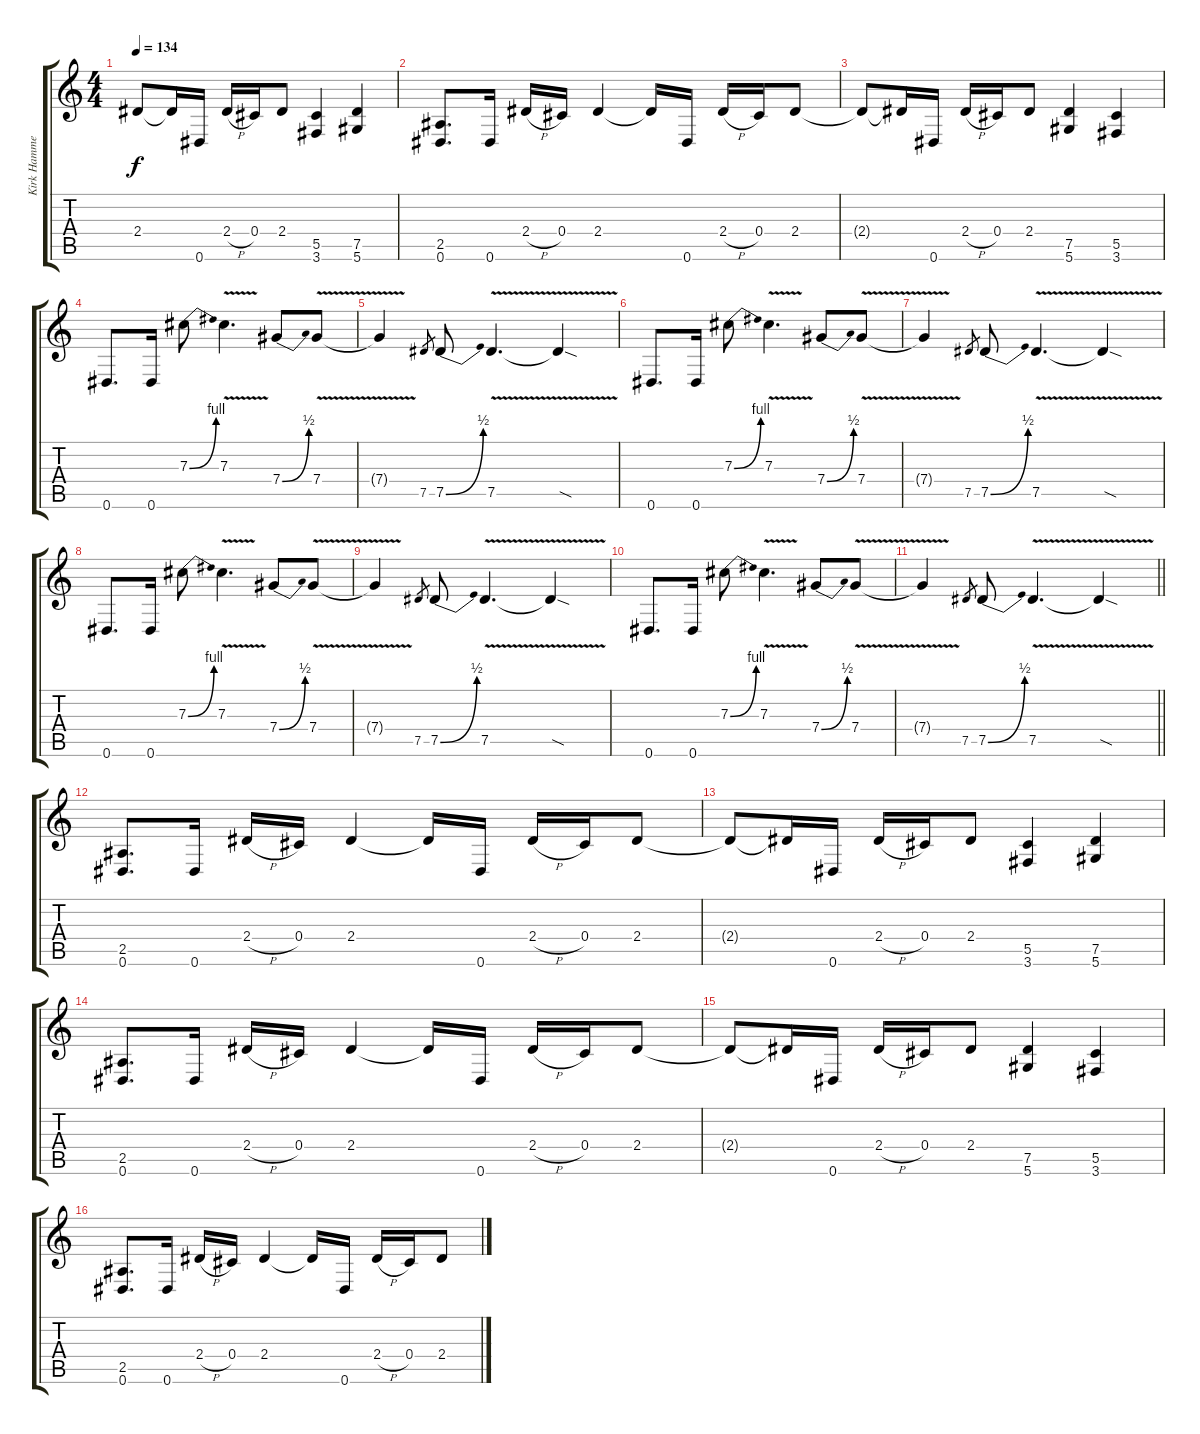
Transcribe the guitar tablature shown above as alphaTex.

\track ("Kirk Hammett" "Kirk Hamme") {instrument distortionguitar}
\staff {score tabs}
\tuning (Eb4 Bb3 Gb3 Db3 Ab2 Eb2) {hide}
\ts (4 4)
\tempo 134
\clef g2
\ks c
2.4{t}.8{dy f} 2.4{t}.16 0.6.16 2.4{h}.16 0.4.16 2.4.8 (5.5 3.6).4 (7.5 5.6).4 |
(2.5 0.6).8{d} 0.6.16 2.4{h}.16 0.4.16 2.4.4 2.4{t}.16 0.6.16 2.4{h}.16 0.4.16 2.4.8 |
2.4{t}.8 2.4{t}.16 0.6.16 2.4{h}.16 0.4.16 2.4.8 (7.5 5.6).4 (5.5 3.6).4 |
0.6.8{d} 0.6.16 7.3{be (bend 0 0 60 4)}.8 7.3{v}.4{d} 7.4{be (bend 0 0 60 2)}.8 7.4{v}.8 |
7.4{t}.4 7.5.8{gr} 7.5{be (bend 0 0 60 2)}.8 7.5{v}.4{d} 7.5{sod t}.4 |
0.6.8{d} 0.6.16 7.3{be (bend 0 0 60 4)}.8 7.3{v}.4{d} 7.4{be (bend 0 0 60 2)}.8 7.4{v}.8 |
7.4{t}.4 7.5.8{gr} 7.5{be (bend 0 0 60 2)}.8 7.5{v}.4{d} 7.5{sod t}.4 |
0.6.8{d} 0.6.16 7.3{be (bend 0 0 60 4)}.8 7.3{v}.4{d} 7.4{be (bend 0 0 60 2)}.8 7.4{v}.8 |
7.4{t}.4 7.5.8{gr} 7.5{be (bend 0 0 60 2)}.8 7.5{v}.4{d} 7.5{sod t}.4 |
0.6.8{d} 0.6.16 7.3{be (bend 0 0 60 4)}.8 7.3{v}.4{d} 7.4{be (bend 0 0 60 2)}.8 7.4{v}.8 |
\barLineRight lightlight
7.4{t}.4 7.5.8{gr} 7.5{be (bend 0 0 60 2)}.8 7.5{v}.4{d} 7.5{sod t}.4 |
(2.5 0.6).8{d} 0.6.16 2.4{h}.16 0.4.16 2.4.4 2.4{t}.16 0.6.16 2.4{h}.16 0.4.16 2.4.8 |
2.4{t}.8 2.4{t}.16 0.6.16 2.4{h}.16 0.4.16 2.4.8 (5.5 3.6).4 (7.5 5.6).4 |
(2.5 0.6).8{d} 0.6.16 2.4{h}.16 0.4.16 2.4.4 2.4{t}.16 0.6.16 2.4{h}.16 0.4.16 2.4.8 |
2.4{t}.8 2.4{t}.16 0.6.16 2.4{h}.16 0.4.16 2.4.8 (7.5 5.6).4 (5.5 3.6).4 |
(2.5 0.6).8{d} 0.6.16 2.4{h}.16 0.4.16 2.4.4 2.4{t}.16 0.6.16 2.4{h}.16 0.4.16 2.4.8
